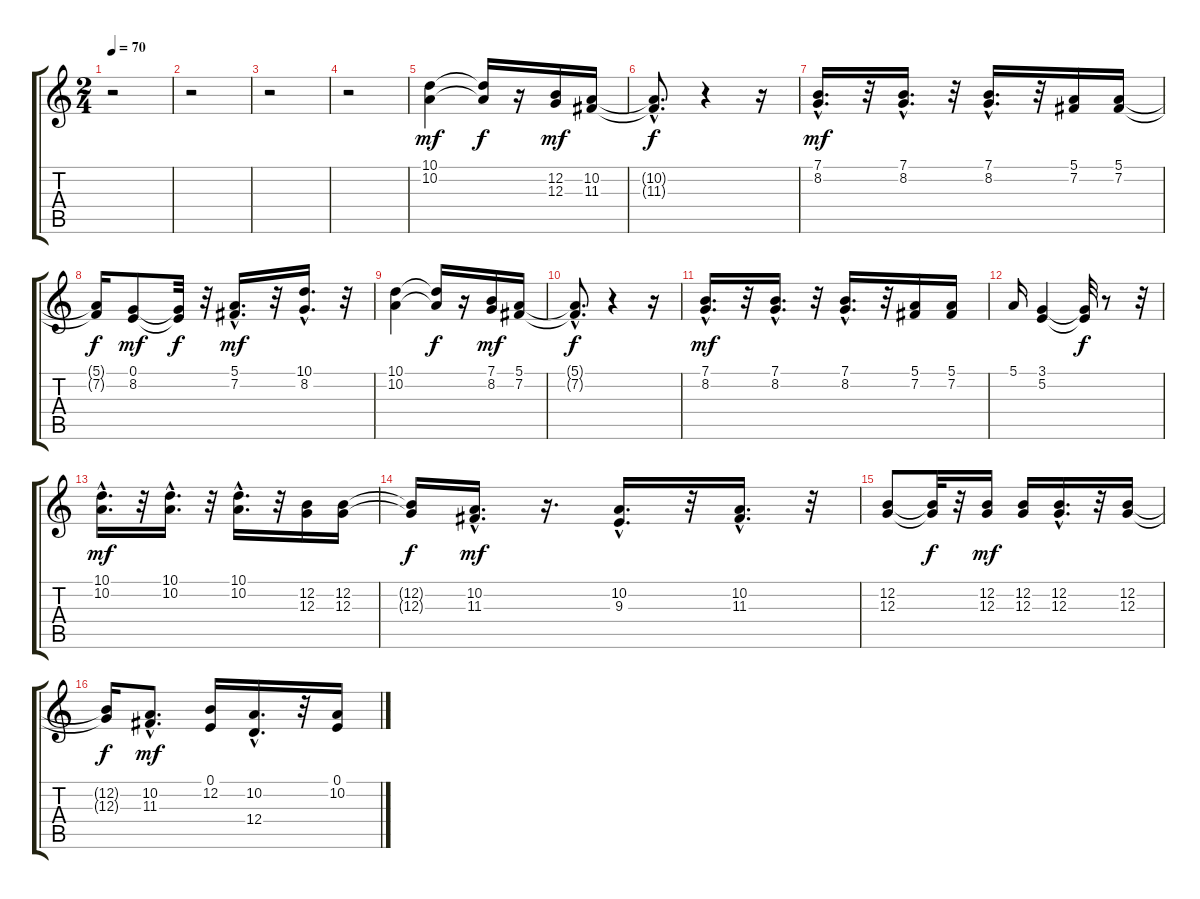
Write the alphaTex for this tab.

\track "" {instrument vibraphone}
\staff {score tabs}
\tuning (E4 B3 G3 D3 A2 E2) {hide}
\ts (2 4)
\tempo 70
\clef g2
\ks c
r.2{dy f} |
r.2 |
r.2 |
r.2 |
(10.1 10.2).4{dy mf} (10.1{t} 10.2{t}).16{dy f} r.16 (12.2 12.3).16{dy mf} (10.2 11.3).16 |
(10.2{hac t} 11.3{hac t}).8{d dy f} r.4 r.16 |
(7.1{hac} 8.2{hac}).16{d dy mf} r.32 (7.1{hac} 8.2{hac}).16{d} r.32 (7.1{hac} 8.2{hac}).16{d} r.32 (5.1 7.2).16 (5.1 7.2).16 |
(5.1{t} 7.2{t}).16{dy f} (0.1 8.2).8{dy mf} (0.1{t} 8.2{t}).32{dy f} r.32 (5.1{hac} 7.2{hac}).16{d dy mf} r.32 (10.1{hac} 8.2{hac}).16{d} r.32 |
(10.1 10.2).4 (10.1{t} 10.2{t}).16{dy f} r.16 (7.1 8.2).16{dy mf} (5.1 7.2).16 |
(5.1{hac t} 7.2{hac t}).8{d dy f} r.4 r.16 |
(7.1{hac} 8.2{hac}).16{d dy mf} r.32 (7.1{hac} 8.2{hac}).16{d} r.32 (7.1{hac} 8.2{hac}).16{d} r.32 (5.1 7.2).16 (5.1 7.2).16 |
5.1.16 (3.1 5.2).4 (3.1{t} 5.2{t}).32{dy f} r.8 r.32 |
(10.1{hac} 10.2{hac}).16{d dy mf} r.32 (10.1{hac} 10.2{hac}).16{d} r.32 (10.1{hac} 10.2{hac}).16{d} r.32 (12.2 12.3).16 (12.2 12.3).16 |
(12.2{t} 12.3{t}).16{dy f} (10.2{hac} 11.3{hac}).16{d dy mf} r.16{d} (10.2{hac} 9.3{hac}).16{d} r.32 (10.2{hac} 11.3{hac}).16{d} r.32 |
(12.2 12.3).8 (12.2{t} 12.3{t}).32{dy f} r.32 (12.2 12.3).16{dy mf} (12.2 12.3).16 (12.2{hac} 12.3{hac}).16{d} r.32 (12.2 12.3).16 |
(12.2{t} 12.3{t}).16{dy f} (10.2{hac} 11.3{hac}).8{d dy mf} (0.1 12.2).16 (10.2{hac} 12.4{hac}).16{d} r.32 (0.1 10.2).16
